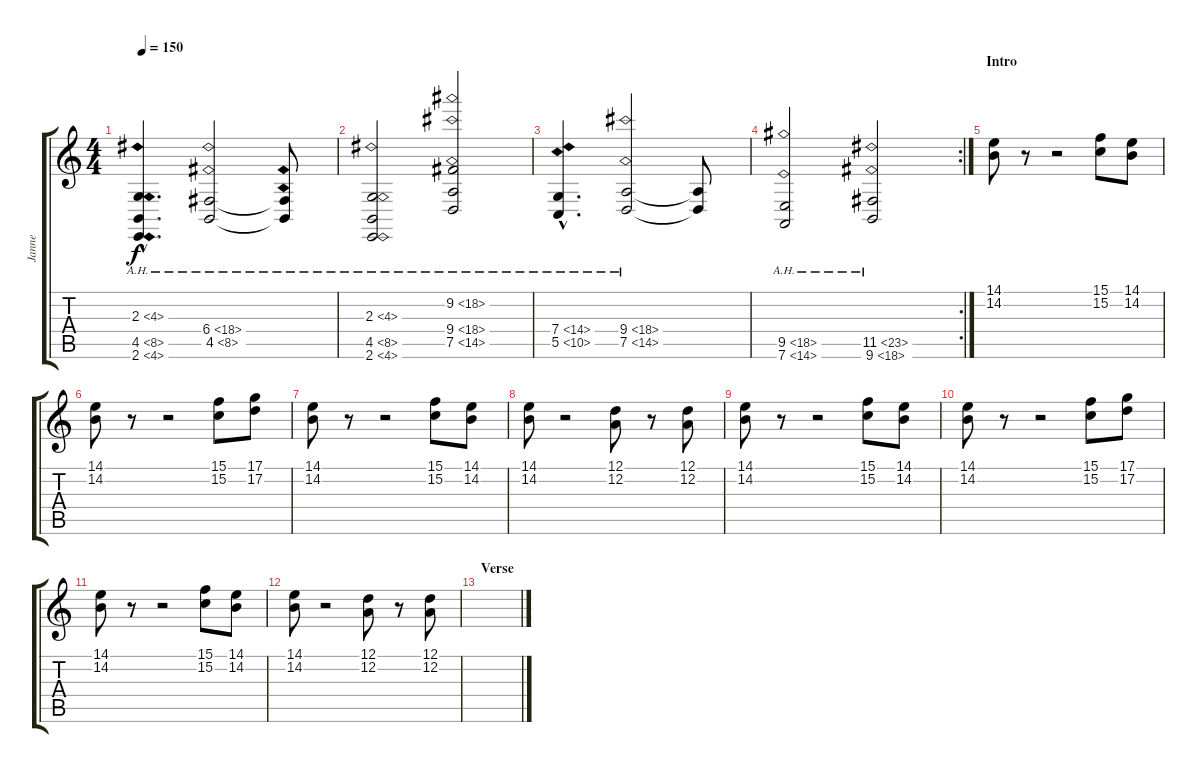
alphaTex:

\track ("Janne" "Janne") {instrument pad1newage}
\staff {score tabs}
\tuning (D4 A3 F3 C3 G2 D2) {hide}
\ts (4 4)
\tempo 150
\clef g2
\ks c
(2.3{ah 2 hac} 4.5{ah 4 hac} 2.6{ah 2 hac}).4{d dy f} (6.4{ah 12} 4.5{ah 4}).2 (6.4{ah 12 t} 4.5{ah 12 t}).8 |
(2.3{ah 2} 4.5{ah 4} 2.6{ah 2}).2 (9.2{ah 9} 9.4{ah 9} 7.5{ah 7}).2 |
(7.4{ah 7 hac} 5.5{ah 5 hac}).4{d} (9.4{ah 9} 7.5{ah 7}).2 (9.4{t} 7.5{t}).8 |
\rc 2
(9.5{ah 9} 7.6{ah 7}).2 (11.5{ah 12} 9.6{ah 9}).2 |
\section ("" "Intro")
(14.1 14.2).8 r.8 r.2 (15.1 15.2).8 (14.1 14.2).8 |
(14.1 14.2).8 r.8 r.2 (15.1 15.2).8 (17.1 17.2).8 |
(14.1 14.2).8 r.8 r.2 (15.1 15.2).8 (14.1 14.2).8 |
(14.1 14.2).8 r.2 (12.1 12.2).8 r.8 (12.1 12.2).8 |
(14.1 14.2).8 r.8 r.2 (15.1 15.2).8 (14.1 14.2).8 |
(14.1 14.2).8 r.8 r.2 (15.1 15.2).8 (17.1 17.2).8 |
(14.1 14.2).8 r.8 r.2 (15.1 15.2).8 (14.1 14.2).8 |
(14.1 14.2).8 r.2 (12.1 12.2).8 r.8 (12.1 12.2).8 |
\section ("" "Verse")
